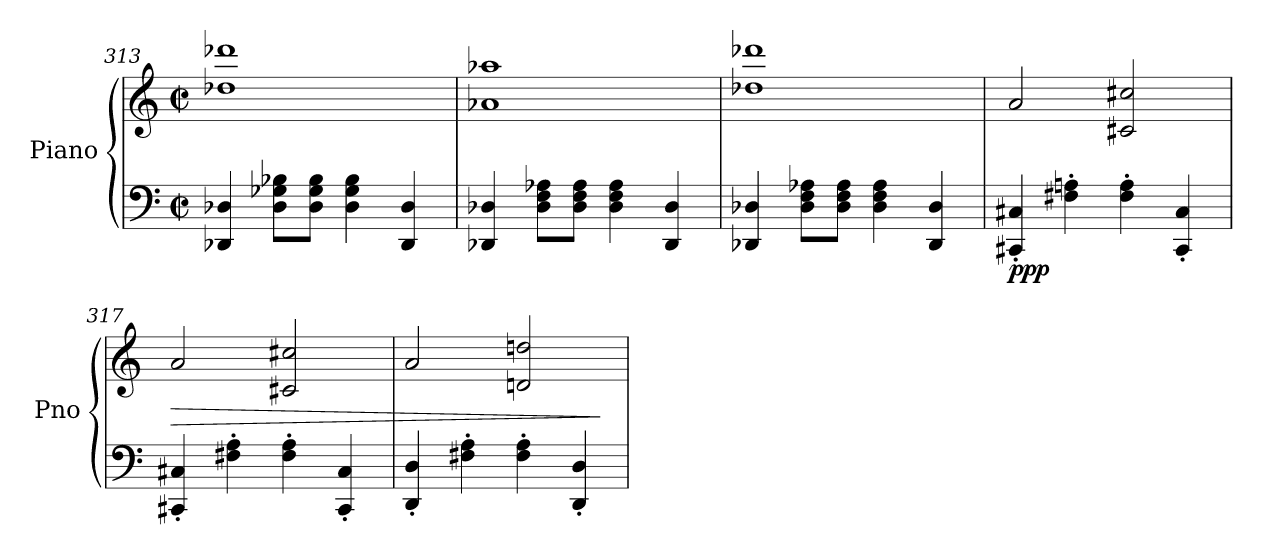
**kern	**kern	**dynam
*part1	*part1	*part1
*staff2	*staff1	*staff1/2
*I"Piano	*	*
*I'Pno	*	*
*clefF4	*clefG2	*
*k[]	*k[]	*
*M4/4	*M4/4	*
*met(c|)	*met(c|)	*
=313	=313	=313
4DD-X/ 4D-X/	1dd-X 1ddd-X	.
8D-\ 8G-X\ 8B-X\L	.	.
8D-\ 8G-\ 8B-\J	.	.
4D-\ 4G-\ 4B-\	.	.
4DD-/ 4D-/	.	.
!!LO:PB:g=z
=314	=314	=314
4DD-X/ 4D-X/	1a-X 1aa-X	.
8D-\ 8F\ 8A-X\L	.	.
8D-\ 8F\ 8A-\J	.	.
4D-\ 4F\ 4A-\	.	.
4DD-/ 4D-/	.	.
=315	=315	=315
4DD-X/ 4D-X/	1dd-X 1ddd-X	.
8D-\ 8F\ 8A-X\L	.	.
8D-\ 8F\ 8A-\J	.	.
4D-\ 4F\ 4A-\	.	.
4DD-/ 4D-/	.	.
=316	=316	=316
!	!	!LO:DY:b=2
!	!	!LO:DY:n=1:b
4CC#X/' 4C#X/'	2a/	pp p
4F#X\' 4An\'	.	.
4F#\' 4A\'	2c#X/ 2cc#X/	.
4CC#/' 4C#/'	.	.
=317	=317	=317
!	!	!LO:HP:b
4CC#X/' 4C#X/'	2a/	>
4F#X\' 4A\'	.	.
4F#\' 4A\'	2c#X/ 2cc#X/	.
4CC#/' 4C#/'	.	.
=318	=318	=318
4DD/' 4D/'	2a/	.
4F#X\' 4A\'	.	.
4F#\' 4A\'	2dn/ 2ddn/	.
4DD/' 4D/'	.	.
.	.	]
=	=	=
*-	*-	*-
